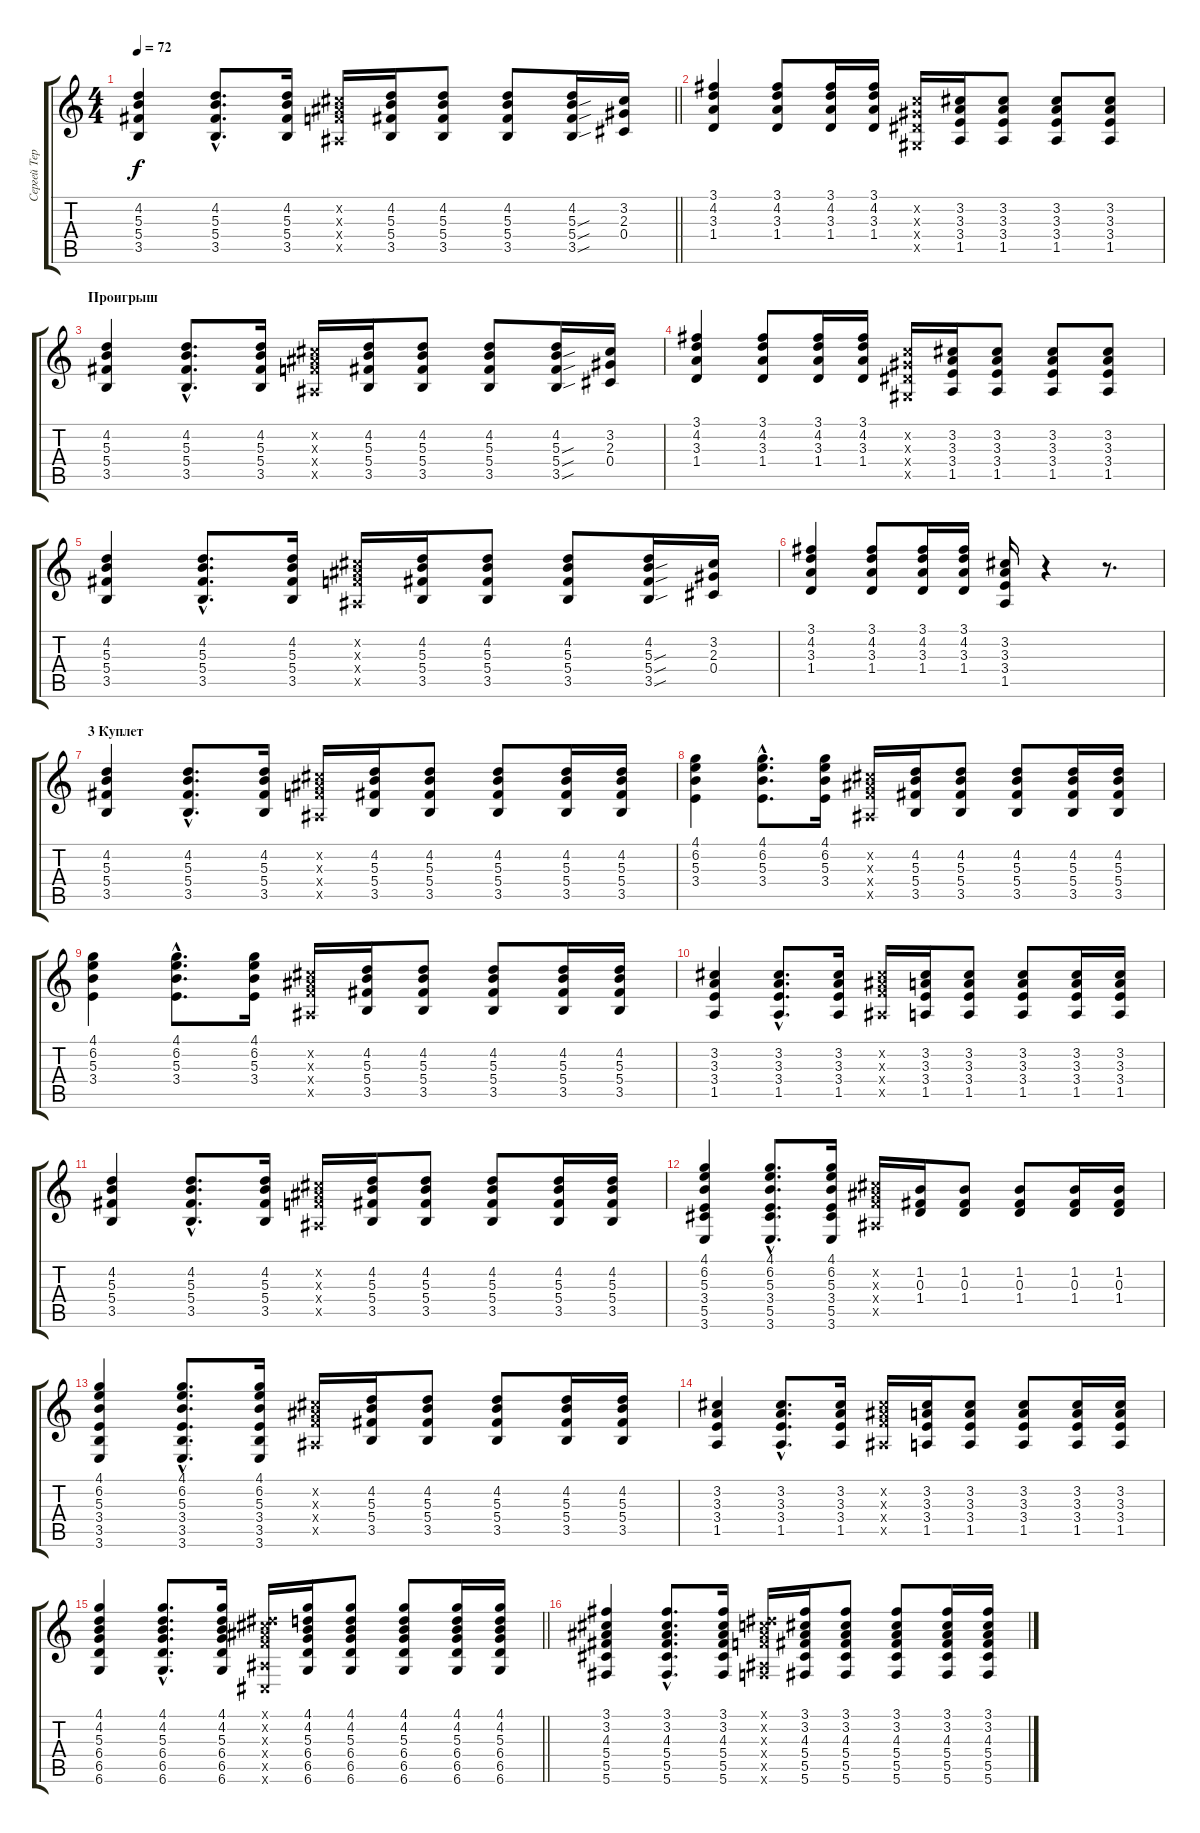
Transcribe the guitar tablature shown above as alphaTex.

\track ("Сергей Терентьев (Rhythm)" "Сергей Тер") {instrument distortionguitar}
\staff {score tabs}
\tuning (Eb4 Bb3 Gb3 Db3 Ab2 Db2) {hide}
\ts (4 4)
\tempo 72
\clef g2
\barLineRight lightlight
\ks c
(4.2 5.3 5.4 3.5).4{dy f} (4.2{hac} 5.3{hac} 5.4{hac} 3.5{hac}).8{d} (4.2 5.3 5.4 3.5).16 (3.2{x} 4.3{x} 4.4{x} 2.5{x}).16 (4.2 5.3 5.4 3.5).16 (4.2 5.3 5.4 3.5).8 (4.2 5.3 5.4 3.5).8 (4.2 5.3{sou} 5.4{sou} 3.5{sou}).16 (3.2 2.3 0.4).16 |
(3.1 4.2 3.3 1.4).4 (3.1 4.2 3.3 1.4).8 (3.1 4.2 3.3 1.4).16 (3.1 4.2 3.3 1.4).16 (2.2{x} 2.3{x} 2.4{x} 0.5{x}).16 (3.2 3.3 3.4 1.5).16 (3.2 3.3 3.4 1.5).8 (3.2 3.3 3.4 1.5).8 (3.2 3.3 3.4 1.5).8 |
\section ("" "Проигрыш")
(4.2 5.3 5.4 3.5).4 (4.2{hac} 5.3{hac} 5.4{hac} 3.5{hac}).8{d} (4.2 5.3 5.4 3.5).16 (3.2{x} 4.3{x} 4.4{x} 2.5{x}).16 (4.2 5.3 5.4 3.5).16 (4.2 5.3 5.4 3.5).8 (4.2 5.3 5.4 3.5).8 (4.2 5.3{sou} 5.4{sou} 3.5{sou}).16 (3.2 2.3 0.4).16 |
(3.1 4.2 3.3 1.4).4 (3.1 4.2 3.3 1.4).8 (3.1 4.2 3.3 1.4).16 (3.1 4.2 3.3 1.4).16 (2.2{x} 2.3{x} 2.4{x} 0.5{x}).16 (3.2 3.3 3.4 1.5).16 (3.2 3.3 3.4 1.5).8 (3.2 3.3 3.4 1.5).8 (3.2 3.3 3.4 1.5).8 |
(4.2 5.3 5.4 3.5).4 (4.2{hac} 5.3{hac} 5.4{hac} 3.5{hac}).8{d} (4.2 5.3 5.4 3.5).16 (3.2{x} 4.3{x} 4.4{x} 2.5{x}).16 (4.2 5.3 5.4 3.5).16 (4.2 5.3 5.4 3.5).8 (4.2 5.3 5.4 3.5).8 (4.2 5.3{sou} 5.4{sou} 3.5{sou}).16 (3.2 2.3 0.4).16 |
(3.1 4.2 3.3 1.4).4 (3.1 4.2 3.3 1.4).8 (3.1 4.2 3.3 1.4).16 (3.1 4.2 3.3 1.4).16 (3.2 3.3 3.4 1.5).16 r.4 r.8{d} |
\section ("" "3 Куплет")
(4.2 5.3 5.4 3.5).4 (4.2{hac} 5.3{hac} 5.4{hac} 3.5{hac}).8{d} (4.2 5.3 5.4 3.5).16 (3.2{x} 4.3{x} 4.4{x} 2.5{x}).16 (4.2 5.3 5.4 3.5).16 (4.2 5.3 5.4 3.5).8 (4.2 5.3 5.4 3.5).8 (4.2 5.3 5.4 3.5).16 (4.2 5.3 5.4 3.5).16 |
(4.1 6.2 5.3 3.4).4 (4.1{hac} 6.2{hac} 5.3{hac} 3.4{hac}).8{d} (4.1 6.2 5.3 3.4).16 (3.2{x} 4.3{x} 4.4{x} 2.5{x}).16 (4.2 5.3 5.4 3.5).16 (4.2 5.3 5.4 3.5).8 (4.2 5.3 5.4 3.5).8 (4.2 5.3 5.4 3.5).16 (4.2 5.3 5.4 3.5).16 |
(4.1 6.2 5.3 3.4).4 (4.1{hac} 6.2{hac} 5.3{hac} 3.4{hac}).8{d} (4.1 6.2 5.3 3.4).16 (3.2{x} 4.3{x} 4.4{x} 2.5{x}).16 (4.2 5.3 5.4 3.5).16 (4.2 5.3 5.4 3.5).8 (4.2 5.3 5.4 3.5).8 (4.2 5.3 5.4 3.5).16 (4.2 5.3 5.4 3.5).16 |
(3.2 3.3 3.4 1.5).4 (3.2{hac} 3.3{hac} 3.4{hac} 1.5{hac}).8{d} (3.2 3.3 3.4 1.5).16 (3.2{x} 4.3{x} 4.4{x} 2.5{x}).16 (3.2 3.3 3.4 1.5).16 (3.2 3.3 3.4 1.5).8 (3.2 3.3 3.4 1.5).8 (3.2 3.3 3.4 1.5).16 (3.2 3.3 3.4 1.5).16 |
(4.2 5.3 5.4 3.5).4 (4.2{hac} 5.3{hac} 5.4{hac} 3.5{hac}).8{d} (4.2 5.3 5.4 3.5).16 (3.2{x} 4.3{x} 4.4{x} 2.5{x}).16 (4.2 5.3 5.4 3.5).16 (4.2 5.3 5.4 3.5).8 (4.2 5.3 5.4 3.5).8 (4.2 5.3 5.4 3.5).16 (4.2 5.3 5.4 3.5).16 |
(4.1 6.2 5.3 3.4 5.5 3.6).4 (4.1{hac} 6.2{hac} 5.3{hac} 3.4{hac} 5.5{hac} 3.6{hac}).8{d} (4.1 6.2 5.3 3.4 5.5 3.6).16 (3.2{x} 4.3{x} 4.4{x} 2.5{x}).16 (1.2 0.3 1.4).16 (1.2 0.3 1.4).8 (1.2 0.3 1.4).8 (1.2 0.3 1.4).16 (1.2 0.3 1.4).16 |
(4.1 6.2 5.3 3.4 3.5 3.6).4 (4.1{hac} 6.2{hac} 5.3{hac} 3.4{hac} 3.5{hac} 3.6{hac}).8{d} (4.1 6.2 5.3 3.4 3.5 3.6).16 (3.2{x} 4.3{x} 4.4{x} 2.5{x}).16 (4.2 5.3 5.4 3.5).16 (4.2 5.3 5.4 3.5).8 (4.2 5.3 5.4 3.5).8 (4.2 5.3 5.4 3.5).16 (4.2 5.3 5.4 3.5).16 |
(3.2 3.3 3.4 1.5).4 (3.2{hac} 3.3{hac} 3.4{hac} 1.5{hac}).8{d} (3.2 3.3 3.4 1.5).16 (3.2{x} 4.3{x} 4.4{x} 2.5{x}).16 (3.2 3.3 3.4 1.5).16 (3.2 3.3 3.4 1.5).8 (3.2 3.3 3.4 1.5).8 (3.2 3.3 3.4 1.5).16 (3.2 3.3 3.4 1.5).16 |
\barLineRight lightlight
(4.1 4.2 5.3 6.4 6.5 6.6).4 (4.1{hac} 4.2{hac} 5.3{hac} 6.4{hac} 6.5{hac} 6.6{hac}).8{d} (4.1 4.2 5.3 6.4 6.5 6.6).16 (0.1{x} 3.2{x} 4.3{x} 4.4{x} 2.5{x} 0.6{x}).16 (4.1 4.2 5.3 6.4 6.5 6.6).16 (4.1 4.2 5.3 6.4 6.5 6.6).8 (4.1 4.2 5.3 6.4 6.5 6.6).8 (4.1 4.2 5.3 6.4 6.5 6.6).16 (4.1 4.2 5.3 6.4 6.5 6.6).16 |
(3.1 3.2 4.3 5.4 5.5 5.6).4 (3.1{hac} 3.2{hac} 4.3{hac} 5.4{hac} 5.5{hac} 5.6{hac}).8{d} (3.1 3.2 4.3 5.4 5.5 5.6).16 (0.1{x} 2.2{x} 4.3{x} 4.4{x} 2.5{x} 4.6{x}).16 (3.1 3.2 4.3 5.4 5.5 5.6).16 (3.1 3.2 4.3 5.4 5.5 5.6).8 (3.1 3.2 4.3 5.4 5.5 5.6).8 (3.1 3.2 4.3 5.4 5.5 5.6).16 (3.1 3.2 4.3 5.4 5.5 5.6).16
